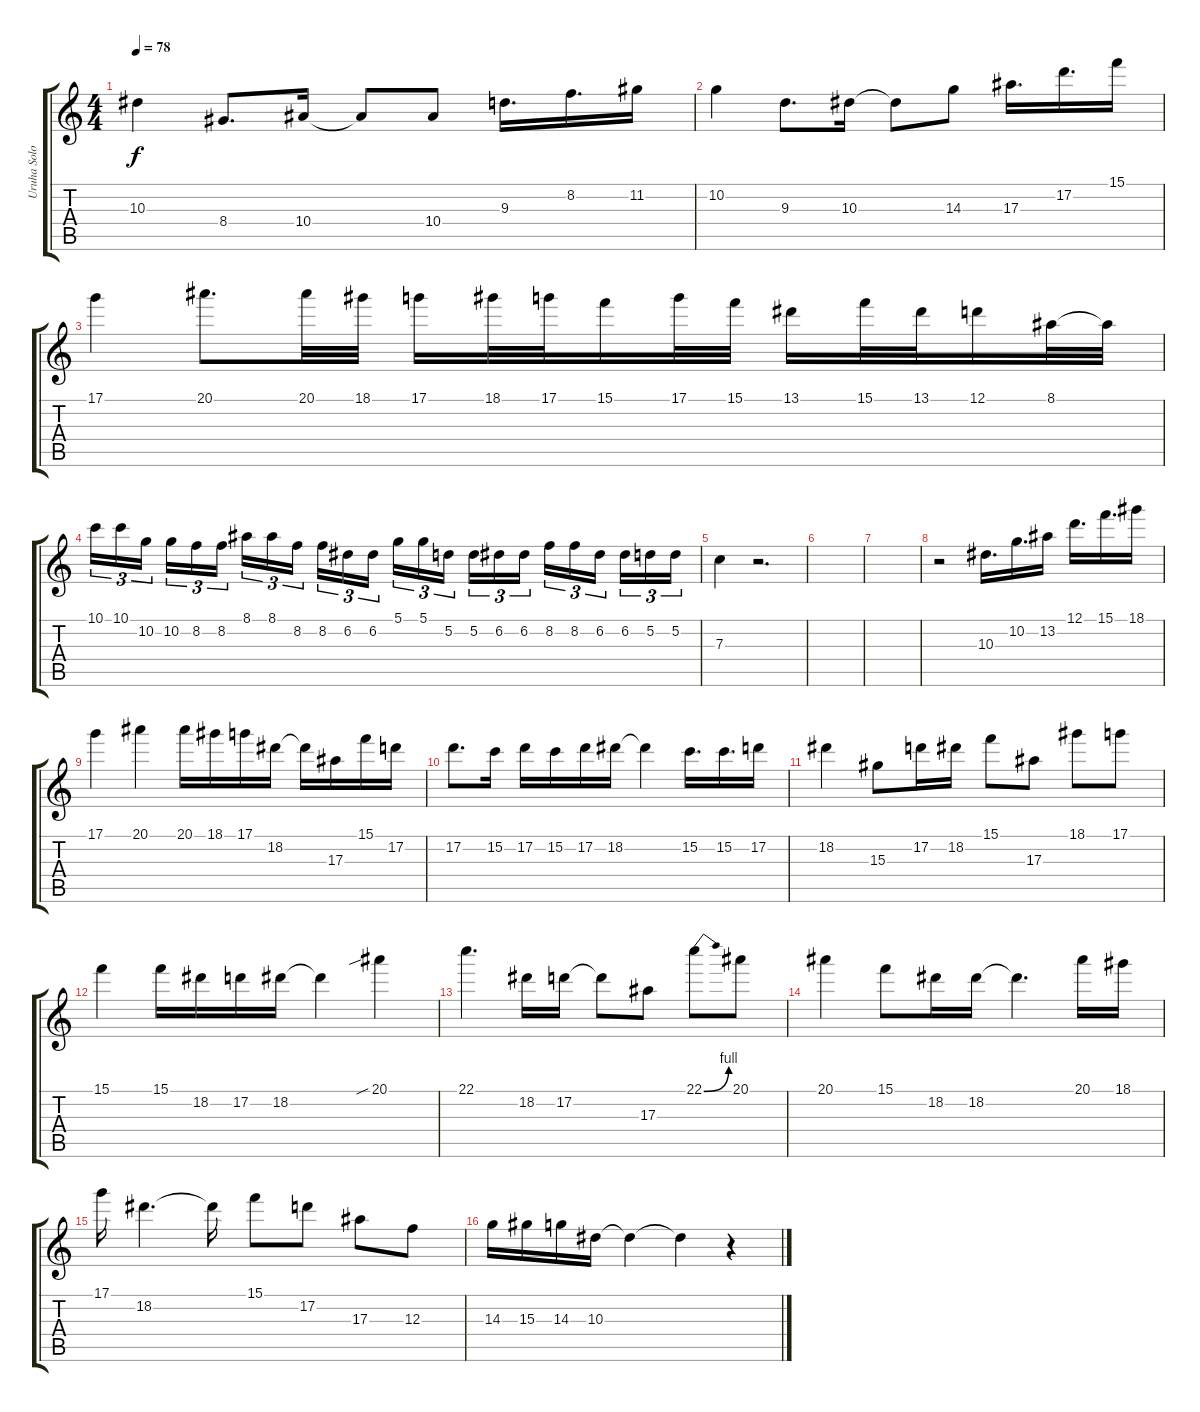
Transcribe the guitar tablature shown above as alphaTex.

\track ("Uruha Solo" "Uruha Solo") {instrument overdrivenguitar}
\staff {score tabs}
\tuning (D4 A3 F3 C3 G2 D2) {hide}
\ts (4 4)
\tempo 78
\clef g2
\ks c
10.3.4{dy f} 8.4.8{d} 10.4.16 10.4{t}.8 10.4.8 9.3.16{d} 8.2.16{d} 11.2.16 |
10.2.4 9.3.8{d} 10.3.16 10.3{t}.8 14.3.8 17.3.16{d} 17.2.16{d} 15.1.16 |
17.1.4 20.1.8{d} 20.1.32 18.1.32 17.1.16 18.1.32 17.1.32 15.1.16 17.1.32 15.1.32 13.1.16 15.1.32 13.1.32 12.1.16 8.1.32 8.1{t}.32 |
10.1.16{tu (3 2)} 10.1.16{tu (3 2)} 10.2.16{tu (3 2) beam splitsecondary} 10.2.16{tu (3 2)} 8.2.16{tu (3 2)} 8.2.16{tu (3 2)} 8.1.16{tu (3 2)} 8.1.16{tu (3 2)} 8.2.16{tu (3 2) beam splitsecondary} 8.2.16{tu (3 2)} 6.2.16{tu (3 2)} 6.2.16{tu (3 2)} 5.1.16{tu (3 2)} 5.1.16{tu (3 2)} 5.2.16{tu (3 2) beam splitsecondary} 5.2.16{tu (3 2)} 6.2.16{tu (3 2)} 6.2.16{tu (3 2)} 8.2.16{tu (3 2)} 8.2.16{tu (3 2)} 6.2.16{tu (3 2) beam splitsecondary} 6.2.16{tu (3 2)} 5.2.16{tu (3 2)} 5.2.16{tu (3 2)} |
7.3.4 r.2{d} |
|
|
r.2 10.3.16{d} 10.2.16{d} 13.2.16 12.1.16{d} 15.1.16{d} 18.1.16 |
17.1.4 20.1.4 20.1.16 18.1.16 17.1.16 18.2.16 18.2{t}.16 17.3.16 15.1.16 17.2.16 |
17.2.8{d} 15.2.16 17.2.16 15.2.16 17.2.16 18.2.16 18.2{t}.4 15.2.16{d} 15.2.16{d} 17.2.16 |
18.2.4 15.3.8 17.2.16 18.2.16 15.1.8 17.3.8 18.1.8 17.1.8 |
15.1.4 15.1.16 18.2.16 17.2.16 18.2.16 18.2{t}.4 20.1{sib}.4 |
22.1.4{d} 18.2.16 17.2.16 17.2{t}.8 17.3.8 22.1{be (bend 0 0 60 4)}.8 20.1.8 |
20.1.4 15.1.8 18.2.16 18.2.16 18.2{t}.4{d} 20.1.16 18.1.16 |
17.1.16 18.2.4{d} 18.2{t}.16 15.1.8 17.2.8 17.3.8 12.3.8 |
14.3.16 15.3.16 14.3.16 10.3.16 10.3{t}.4 10.3{t}.4 r.4
